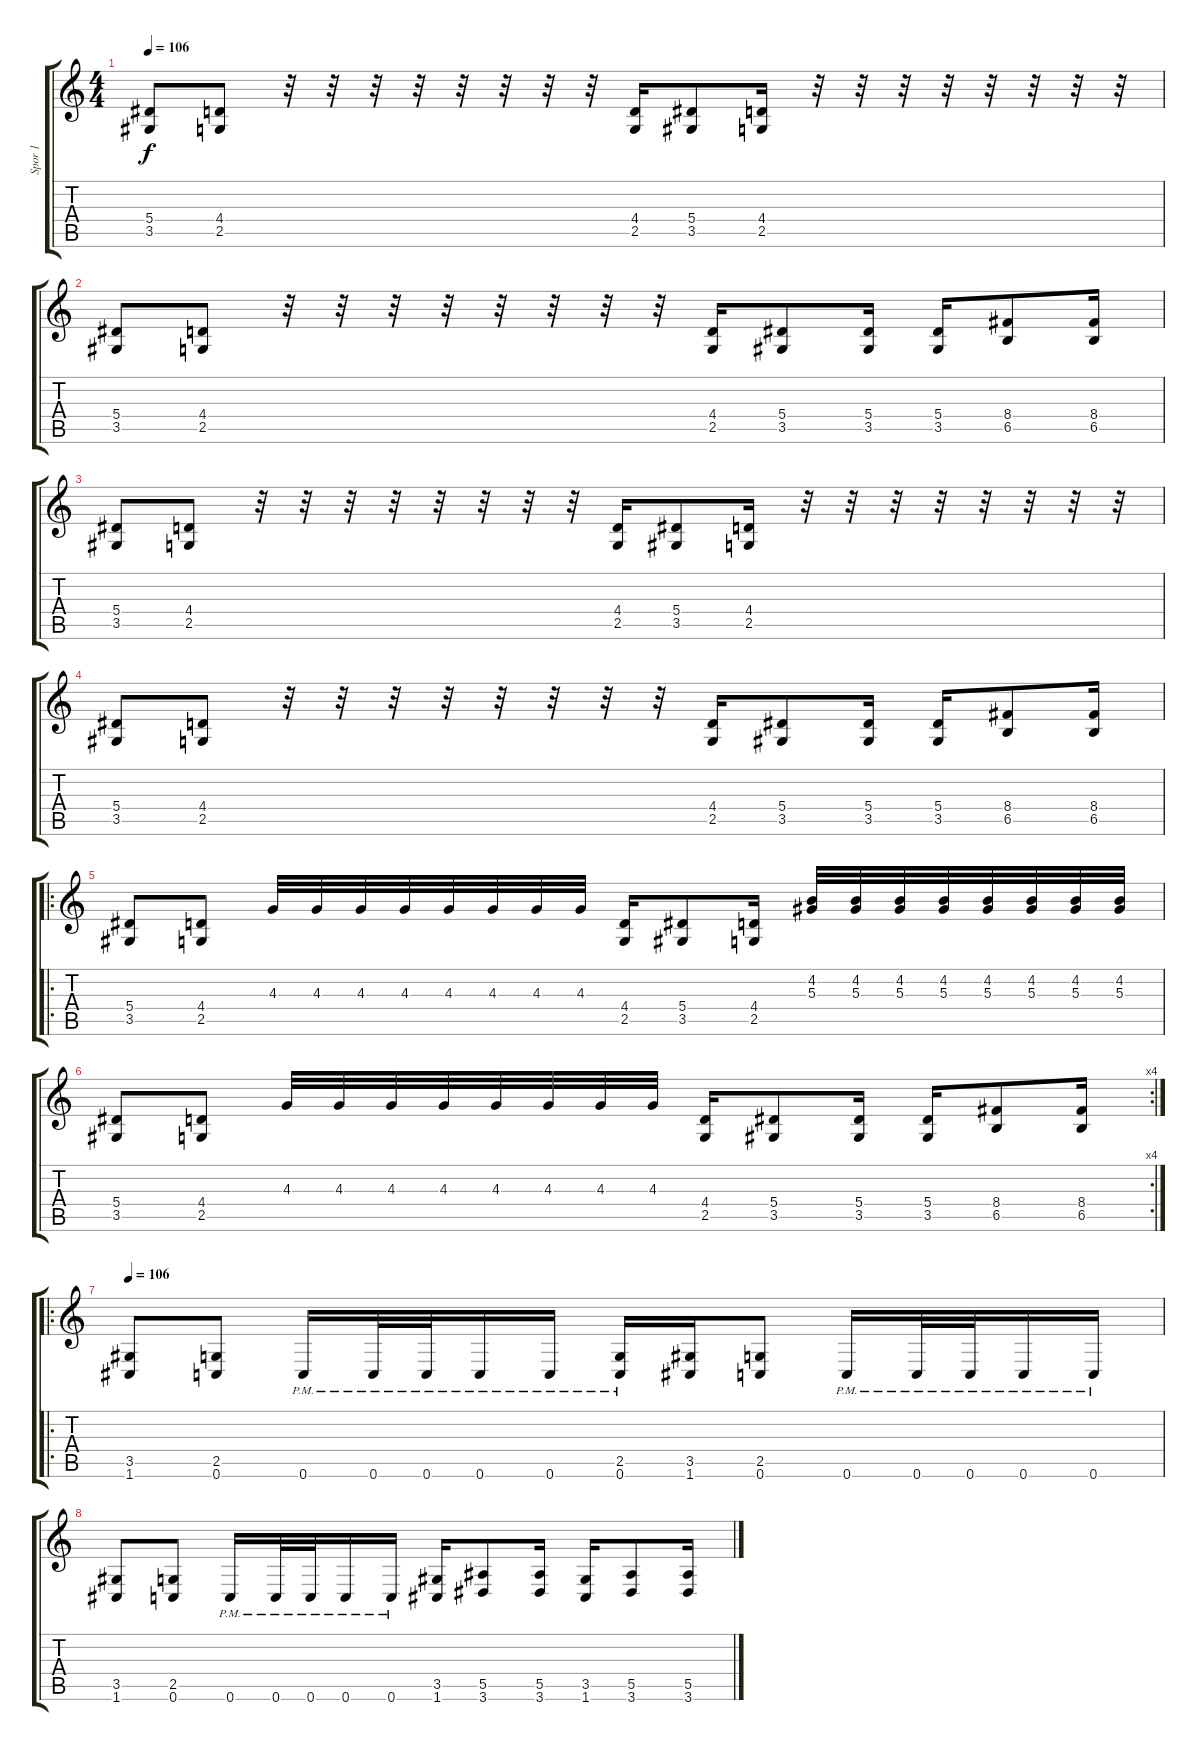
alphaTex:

\track ("Spor 1" "Spor 1") {instrument distortionguitar}
\staff {score tabs}
\tuning (C4 G3 Eb3 Bb2 F2 C2) {hide}
\ts (4 4)
\tempo 106
\clef g2
\ks c
(5.4 3.5).8{dy f instrument distortionguitar} (4.4 2.5).8 r.32 r.32 r.32 r.32 r.32 r.32 r.32 r.32 (4.4 2.5).16 (5.4 3.5).8 (4.4 2.5).16 r.32 r.32 r.32 r.32 r.32 r.32 r.32 r.32 |
(5.4 3.5).8 (4.4 2.5).8 r.32 r.32 r.32 r.32 r.32 r.32 r.32 r.32 (4.4 2.5).16 (5.4 3.5).8 (5.4 3.5).16 (5.4 3.5).16 (8.4 6.5).8 (8.4 6.5).16 |
(5.4 3.5).8 (4.4 2.5).8 r.32 r.32 r.32 r.32 r.32 r.32 r.32 r.32 (4.4 2.5).16 (5.4 3.5).8 (4.4 2.5).16 r.32 r.32 r.32 r.32 r.32 r.32 r.32 r.32 |
(5.4 3.5).8 (4.4 2.5).8 r.32 r.32 r.32 r.32 r.32 r.32 r.32 r.32 (4.4 2.5).16 (5.4 3.5).8 (5.4 3.5).16 (5.4 3.5).16 (8.4 6.5).8 (8.4 6.5).16 |
\ro
(5.4 3.5).8 (4.4 2.5).8 4.3.32 4.3.32 4.3.32 4.3.32 4.3.32 4.3.32 4.3.32 4.3.32 (4.4 2.5).16 (5.4 3.5).8 (4.4 2.5).16 (4.2 5.3).32 (4.2 5.3).32 (4.2 5.3).32 (4.2 5.3).32 (4.2 5.3).32 (4.2 5.3).32 (4.2 5.3).32 (4.2 5.3).32 |
\rc 4
(5.4 3.5).8 (4.4 2.5).8 4.3.32 4.3.32 4.3.32 4.3.32 4.3.32 4.3.32 4.3.32 4.3.32 (4.4 2.5).16 (5.4 3.5).8 (5.4 3.5).16 (5.4 3.5).16 (8.4 6.5).8 (8.4 6.5).16 |
\ro
\tempo 106
(3.5 1.6).8 (2.5 0.6).8 0.6{pm}.16 0.6{pm}.32 0.6{pm}.32 0.6{pm}.16 0.6{pm}.16 (2.5{pm} 0.6{pm}).16 (3.5 1.6).16 (2.5 0.6).8 0.6{pm}.16 0.6{pm}.32 0.6{pm}.32 0.6{pm}.16 0.6{pm}.16 |
(3.5 1.6).8 (2.5 0.6).8 0.6{pm}.16 0.6{pm}.32 0.6{pm}.32 0.6{pm}.16 0.6{pm}.16 (3.5 1.6).16 (5.5 3.6).8 (5.5 3.6).16 (3.5 1.6).16 (5.5 3.6).8 (5.5 3.6).16
